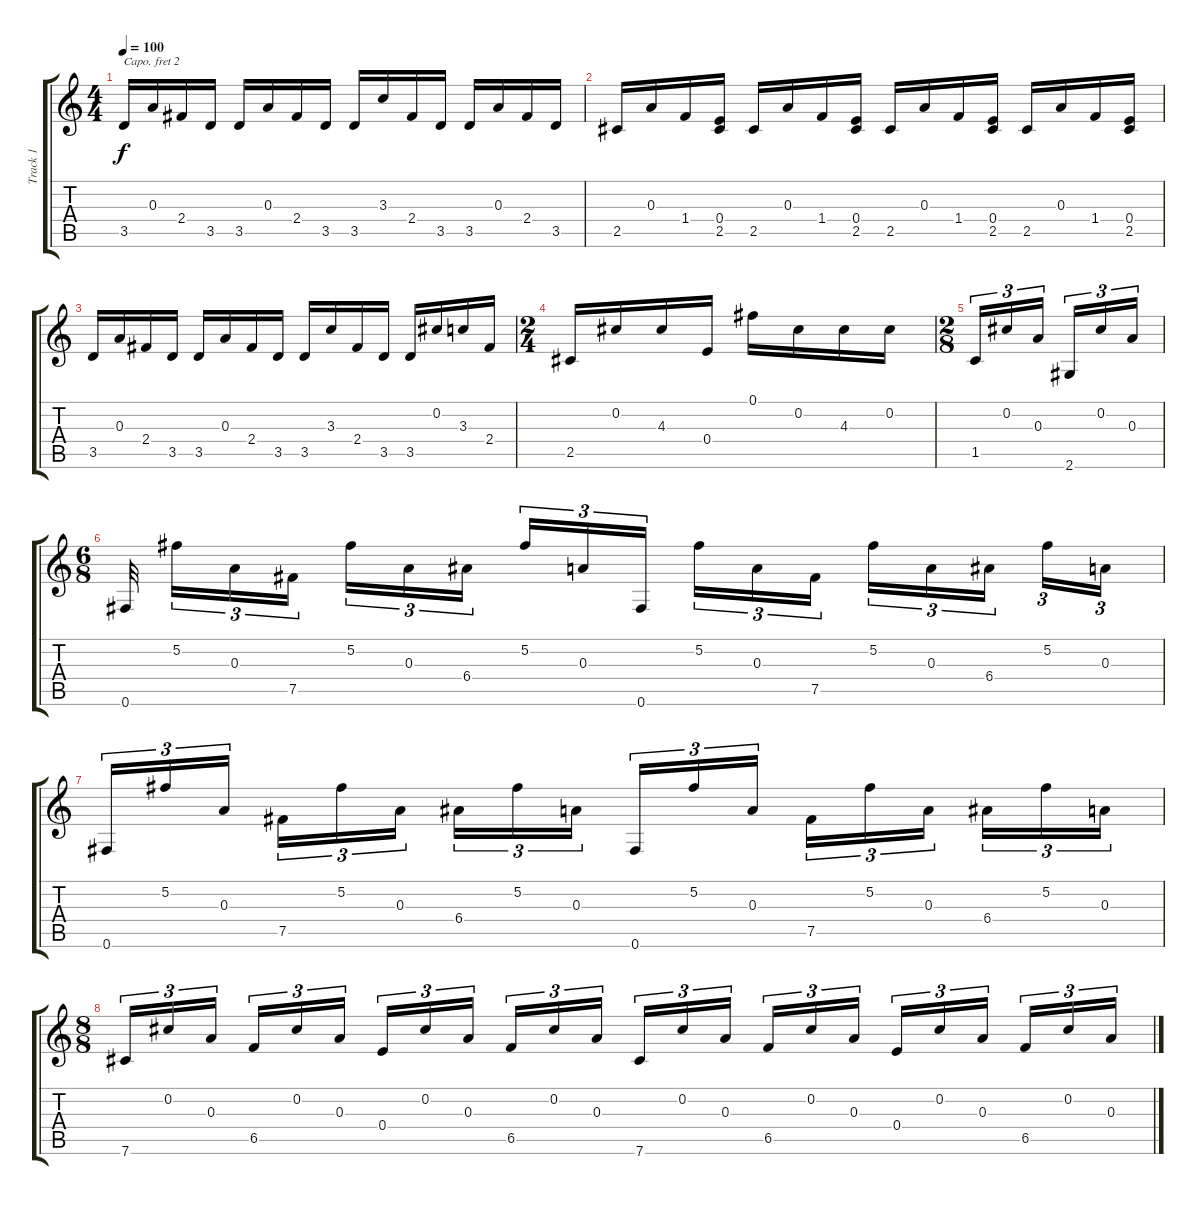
\track ("Track 1" "Track 1") {instrument acousticguitarnylon}
\staff {score tabs}
\capo 2
\tuning (E4 B3 G3 D3 A2 E2) {hide}
\ts (4 4)
\tempo 100
\clef g2
\ks c
3.5.16{dy f} 0.3.16 2.4.16 3.5.16 3.5.16 0.3.16 2.4.16 3.5.16 3.5.16 3.3.16 2.4.16 3.5.16 3.5.16 0.3.16 2.4.16 3.5.16 |
2.5.16 0.3.16 1.4.16 (0.4 2.5).16 2.5.16 0.3.16 1.4.16 (0.4 2.5).16 2.5.16 0.3.16 1.4.16 (0.4 2.5).16 2.5.16 0.3.16 1.4.16 (0.4 2.5).16 |
3.5.16 0.3.16 2.4.16 3.5.16 3.5.16 0.3.16 2.4.16 3.5.16 3.5.16 3.3.16 2.4.16 3.5.16 3.5.16 0.2.16 3.3.16 2.4.16 |
\ts (2 4)
2.5.16 0.2.16 4.3.16 0.4.16 0.1.16 0.2.16 4.3.16 0.2.16 |
\ts (2 8)
1.5.16{tu (3 2)} 0.2.16{tu (3 2)} 0.3.16{tu (3 2)} 2.6.16{tu (3 2)} 0.2.16{tu (3 2)} 0.3.16{tu (3 2)} |
\ts (6 8)
0.6.32 5.2.16{tu (3 2)} 0.3.16{tu (3 2)} 7.5.16{tu (3 2)} 5.2.16{tu (3 2)} 0.3.16{tu (3 2)} 6.4.16{tu (3 2)} 5.2.16{tu (3 2)} 0.3.16{tu (3 2)} 0.6.16{tu (3 2)} 5.2.16{tu (3 2)} 0.3.16{tu (3 2)} 7.5.16{tu (3 2)} 5.2.16{tu (3 2)} 0.3.16{tu (3 2)} 6.4.16{tu (3 2)} 5.2.16{tu (3 2)} 0.3.16{tu (3 2)} |
0.6.16{tu (3 2)} 5.2.16{tu (3 2)} 0.3.16{tu (3 2)} 7.5.16{tu (3 2)} 5.2.16{tu (3 2)} 0.3.16{tu (3 2)} 6.4.16{tu (3 2)} 5.2.16{tu (3 2)} 0.3.16{tu (3 2)} 0.6.16{tu (3 2)} 5.2.16{tu (3 2)} 0.3.16{tu (3 2)} 7.5.16{tu (3 2)} 5.2.16{tu (3 2)} 0.3.16{tu (3 2)} 6.4.16{tu (3 2)} 5.2.16{tu (3 2)} 0.3.16{tu (3 2)} |
\ts (8 8)
7.6.16{tu (3 2)} 0.2.16{tu (3 2)} 0.3.16{tu (3 2)} 6.5.16{tu (3 2)} 0.2.16{tu (3 2)} 0.3.16{tu (3 2)} 0.4.16{tu (3 2)} 0.2.16{tu (3 2)} 0.3.16{tu (3 2)} 6.5.16{tu (3 2)} 0.2.16{tu (3 2)} 0.3.16{tu (3 2)} 7.6.16{tu (3 2)} 0.2.16{tu (3 2)} 0.3.16{tu (3 2)} 6.5.16{tu (3 2)} 0.2.16{tu (3 2)} 0.3.16{tu (3 2)} 0.4.16{tu (3 2)} 0.2.16{tu (3 2)} 0.3.16{tu (3 2)} 6.5.16{tu (3 2)} 0.2.16{tu (3 2)} 0.3.16{tu (3 2)}
